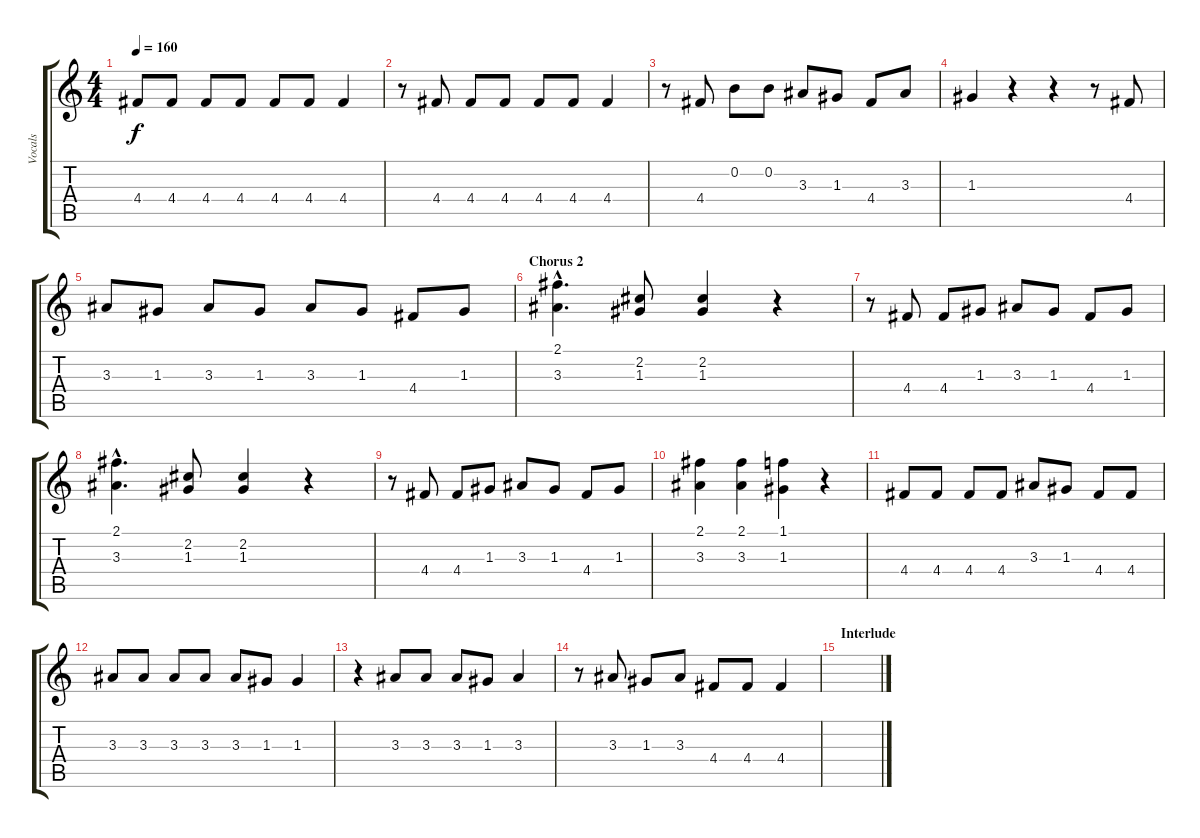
\track ("Vocals" "Vocals") {instrument overdrivenguitar}
\staff {score tabs}
\tuning (E4 B3 G3 D3 A2 E2) {hide}
\ts (4 4)
\tempo 160
\clef g2
\ks c
4.4{t}.8{dy f} 4.4.8 4.4.8 4.4.8 4.4.8 4.4.8 4.4.4 |
r.8 4.4.8 4.4.8 4.4.8 4.4.8 4.4.8 4.4.4 |
r.8 4.4.8 0.2.8 0.2.8 3.3.8 1.3.8 4.4.8 3.3.8 |
1.3.4 r.4 r.4 r.8 4.4.8 |
3.3.8 1.3.8 3.3.8 1.3.8 3.3.8 1.3.8 4.4.8 1.3.8 |
\section ("" "Chorus 2")
(2.1{hac} 3.3{hac}).4{d} (2.2 1.3).8 (2.2 1.3).4 r.4 |
r.8 4.4.8 4.4.8 1.3.8 3.3.8 1.3.8 4.4.8 1.3.8 |
(2.1{hac} 3.3{hac}).4{d} (2.2 1.3).8 (2.2 1.3).4 r.4 |
r.8 4.4.8 4.4.8 1.3.8 3.3.8 1.3.8 4.4.8 1.3.8 |
(2.1 3.3).4 (2.1 3.3).4 (1.1 1.3).4 r.4 |
4.4.8 4.4.8 4.4.8 4.4.8 3.3.8 1.3.8 4.4.8 4.4.8 |
3.3.8 3.3.8 3.3.8 3.3.8 3.3.8 1.3.8 1.3.4 |
r.4 3.3.8 3.3.8 3.3.8 1.3.8 3.3.4 |
r.8 3.3.8 1.3.8 3.3.8 4.4.8 4.4.8 4.4.4 |
\section ("" "Interlude")
